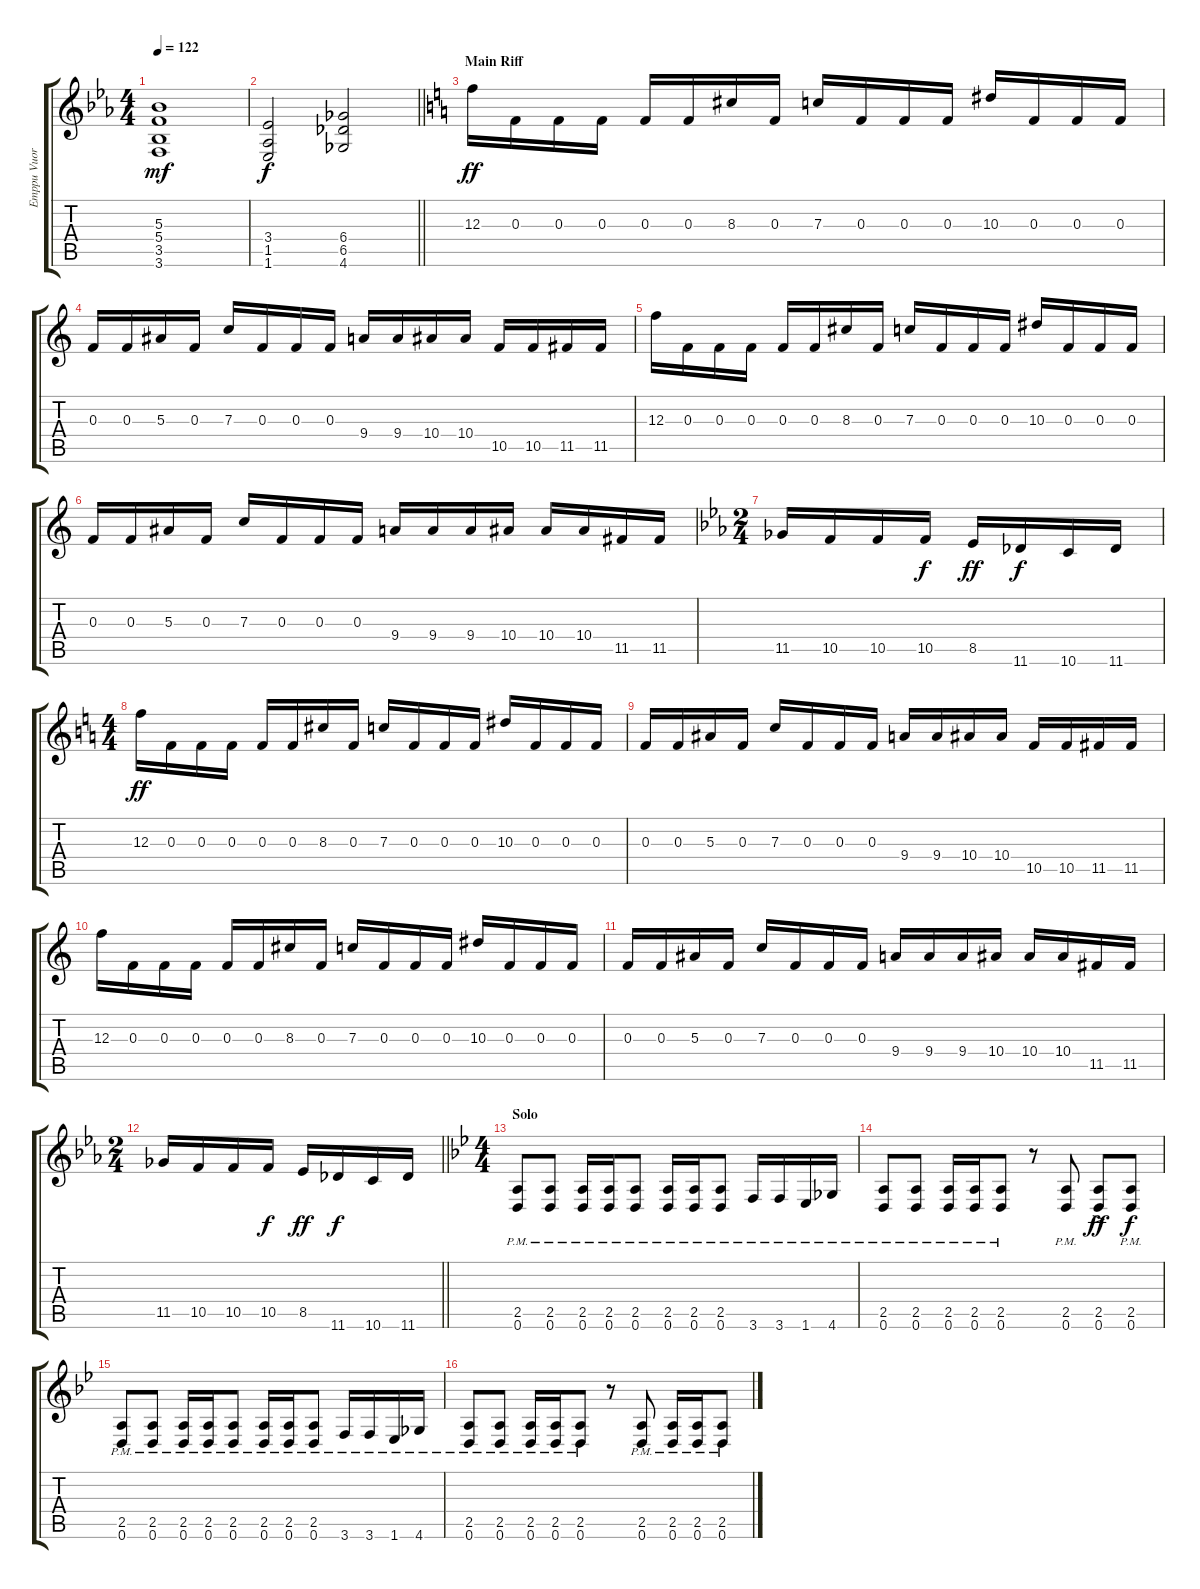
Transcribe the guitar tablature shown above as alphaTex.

\track ("Emppu Vuorinen" "Emppu Vuor") {instrument overdrivenguitar}
\staff {score tabs}
\tuning (D4 A3 F3 C3 G2 D2) {hide}
\ts (4 4)
\tempo 122
\clef g2
\ks eb
(5.3 5.4 3.5 3.6).1{dy mf} |
\barLineRight lightlight
(3.4 1.5 1.6).2{dy f} (6.4 6.5 4.6).2 |
\section ("" "Main Riff")
\ks c
12.3.16{dy ff instrument overdrivenguitar} 0.3.16 0.3.16 0.3.16 0.3.16 0.3.16 8.3.16 0.3.16 7.3.16 0.3.16 0.3.16 0.3.16 10.3.16 0.3.16 0.3.16 0.3.16 |
0.3.16 0.3.16 5.3.16 0.3.16 7.3.16 0.3.16 0.3.16 0.3.16 9.4.16 9.4.16 10.4.16 10.4.16 10.5.16 10.5.16 11.5.16 11.5.16 |
12.3.16 0.3.16 0.3.16 0.3.16 0.3.16 0.3.16 8.3.16 0.3.16 7.3.16 0.3.16 0.3.16 0.3.16 10.3.16 0.3.16 0.3.16 0.3.16 |
0.3.16 0.3.16 5.3.16 0.3.16 7.3.16 0.3.16 0.3.16 0.3.16 9.4.16 9.4.16 9.4.16 10.4.16 10.4.16 10.4.16 11.5.16 11.5.16 |
\ts (2 4)
\ks eb
11.5.16 10.5.16 10.5.16 10.5.16{dy f} 8.5.16{dy ff} 11.6.16{dy f} 10.6.16 11.6.16 |
\ts (4 4)
\ks c
12.3.16{dy ff} 0.3.16 0.3.16 0.3.16 0.3.16 0.3.16 8.3.16 0.3.16 7.3.16 0.3.16 0.3.16 0.3.16 10.3.16 0.3.16 0.3.16 0.3.16 |
0.3.16 0.3.16 5.3.16 0.3.16 7.3.16 0.3.16 0.3.16 0.3.16 9.4.16 9.4.16 10.4.16 10.4.16 10.5.16 10.5.16 11.5.16 11.5.16 |
12.3.16 0.3.16 0.3.16 0.3.16 0.3.16 0.3.16 8.3.16 0.3.16 7.3.16 0.3.16 0.3.16 0.3.16 10.3.16 0.3.16 0.3.16 0.3.16 |
0.3.16 0.3.16 5.3.16 0.3.16 7.3.16 0.3.16 0.3.16 0.3.16 9.4.16 9.4.16 9.4.16 10.4.16 10.4.16 10.4.16 11.5.16 11.5.16 |
\ts (2 4)
\barLineRight lightlight
\ks eb
11.5.16 10.5.16 10.5.16 10.5.16{dy f} 8.5.16{dy ff} 11.6.16{dy f} 10.6.16 11.6.16 |
\ts (4 4)
\section ("" "Solo")
\ks bb
(2.5{pm} 0.6{pm}).8{instrument overdrivenguitar} (2.5{pm} 0.6{pm}).8 (2.5{pm} 0.6{pm}).16 (2.5{pm} 0.6{pm}).16 (2.5{pm} 0.6{pm}).8 (2.5{pm} 0.6{pm}).16 (2.5{pm} 0.6{pm}).16 (2.5{pm} 0.6{pm}).8 3.6{pm}.16 3.6{pm}.16 1.6{pm}.16 4.6{pm}.16 |
(2.5{pm} 0.6{pm}).8 (2.5{pm} 0.6{pm}).8 (2.5{pm} 0.6{pm}).16 (2.5{pm} 0.6{pm}).16 (2.5{pm} 0.6{pm}).8 r.8 (2.5{pm} 0.6{pm}).8 (2.5{ac} 0.6{ac}).8{dy ff} (2.5{pm} 0.6{pm}).8{dy f} |
(2.5{pm} 0.6{pm}).8 (2.5{pm} 0.6{pm}).8 (2.5{pm} 0.6{pm}).16 (2.5{pm} 0.6{pm}).16 (2.5{pm} 0.6{pm}).8 (2.5{pm} 0.6{pm}).16 (2.5{pm} 0.6{pm}).16 (2.5{pm} 0.6{pm}).8 3.6{pm}.16 3.6{pm}.16 1.6{pm}.16 4.6{pm}.16 |
(2.5{pm} 0.6{pm}).8 (2.5{pm} 0.6{pm}).8 (2.5{pm} 0.6{pm}).16 (2.5{pm} 0.6{pm}).16 (2.5{pm} 0.6{pm}).8 r.8 (2.5{pm} 0.6{pm}).8 (2.5{pm} 0.6{pm}).16 (2.5{pm} 0.6{pm}).16 (2.5{pm} 0.6{pm}).8
